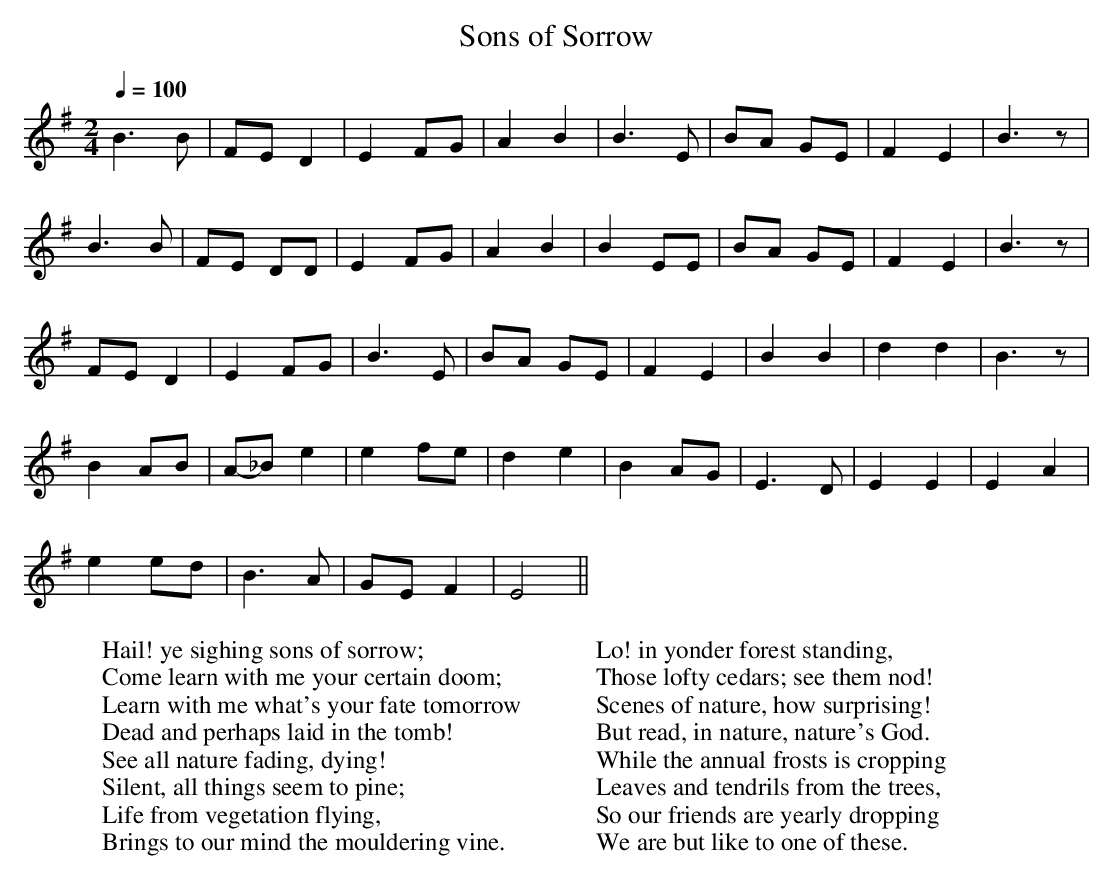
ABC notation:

X:1
T:Sons of Sorrow
M:2/4
L:1/8
Q:1/4=100
W:Hail! ye sighing sons of sorrow;
W:Come learn with me your certain doom;
W:Learn with me what's your fate tomorrow
W:Dead and perhaps laid in the tomb!
W:See all nature fading, dying!
W:Silent, all things seem to pine;
W:Life from vegetation flying,
W:Brings to our mind the mouldering vine.
W:
W:Lo! in yonder forest standing,
W:Those lofty cedars; see them nod!
W:Scenes of nature, how surprising!
W:But read, in nature, nature's God.
W:While the annual frosts is cropping
W:Leaves and tendrils from the trees,
W:So our friends are yearly dropping
W:We are but like to one of these.
K:G
B3B|F-E D2|E2 F-G|A2 B2|B3-E|BA GE|F2 E2|B3z|
B3B|F-E DD|E2 F-G|A2 B2|B2 EE|B-A G-E|F2 E2|B3z|
F-E D2|E2 F-G|B3E|B-A G-E|F2 E2|B2 B2|d2 d2|B3z|
B2 A-B|A-_B e2|e2 f-e|d2 e2|B2 AG|E3D|E2 E2|E2- A2|
e2 ed|B3A|G-E F2|E4||
